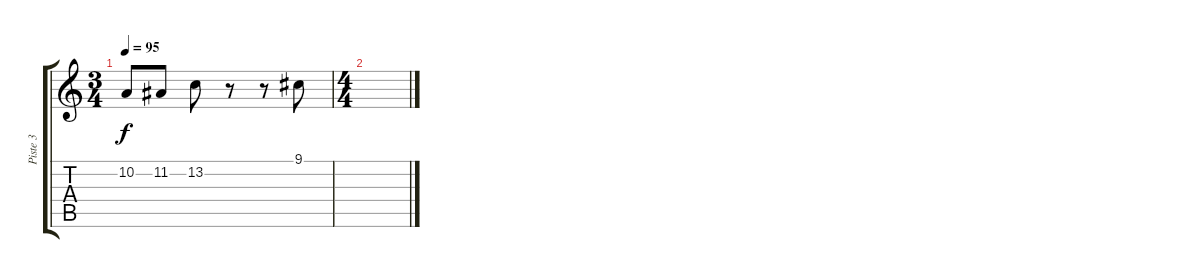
\track ("Piste 3" "Piste 3") {instrument glockenspiel}
\staff {score tabs}
\tuning (E4 B3 G3 D3 A2 E2) {hide}
\ts (3 4)
\tempo 95
\clef g2
\ks c
10.2.8{dy f} 11.2.8 13.2.8 r.8 r.8 9.1.8 |
\ts (4 4)
